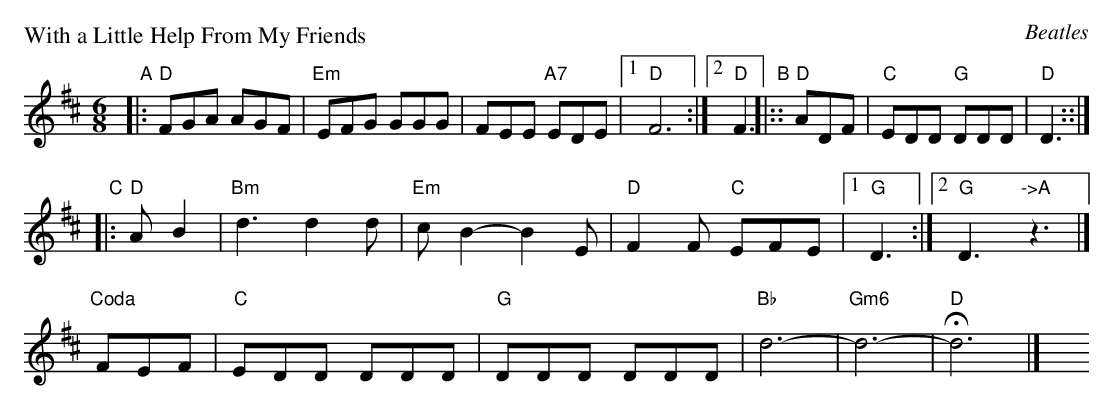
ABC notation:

X:1
P: With a Little Help From My Friends
C: Beatles
M: 6/8
L: 1/8
K: D
"A"\
|: "D"FGA AGF | "Em"EFG GGG | FEE "A7"EDE |1 "D"F6 :|2 "D"F3 \
"B"\
|:: "D"ADF | "C"EDD "G"DDD | "D"D3 ::|
"C"\
|: "D"AB2 | "Bm"d3 d2d | "Em"cB2- B2E | "D"F2F "C"EFE |1 "G"D3 :|2 "G"D3 "->A"z3 |]
"Coda"\
FEF | "C"EDD DDD | "G"DDD DDD | "Bb"d6- | "Gm6"d6- | "D"Hd6 |] y6 y6 y6 y6
